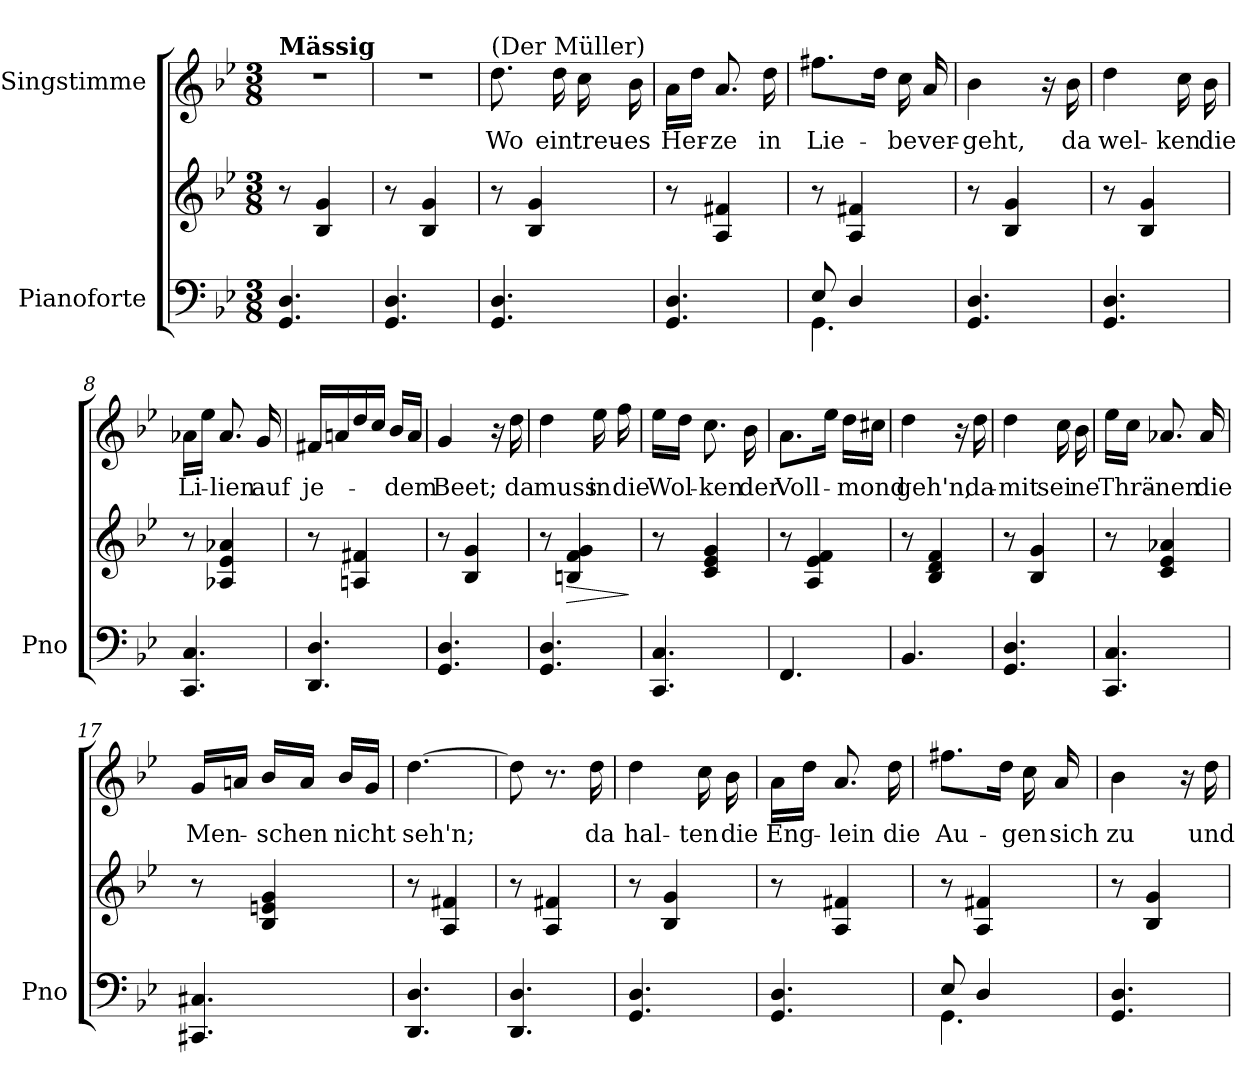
**kern	**kern	**dynam	**kern	**text
*part2	*part2	*part2	*part1	*part1
*staff3	*staff2	*staff2/3	*staff1	*staff1
*I"Pianoforte	*	*	*I"Singstimme	*
*I'Pno	*	*	*	*
*clefF4	*clefG2	*	*clefG2	*
*k[b-e-]	*k[b-e-]	*	*k[b-e-]	*
*M3/8	*M3/8	*	*M3/8	*
=1	=1	=1	=1	=1
!	!	!	!LO:TX:a:B:t=Mässig	!
!	!	!LO:DY:b=2	!	!
!	!	!LO:DY:n=1:b=2	!	!
!	!	!LO:DY:n=2:b=2	!	!
4.GG/ 4.D/	8r	other-dynamics p other-dynamics	4.r	.
.	4B-/ 4g/	.	.	.
=2	=2	=2	=2	=2
4.GG/ 4.D/	8r	.	4.r	.
.	4B-/ 4g/	.	.	.
=3	=3	=3	=3	=3
!	!	!	!LO:TX:a:t=(Der Müller)	!
!	!	!	!	!LO:LY:b
4.GG/ 4.D/	8r	.	8.dd\	Wo
.	4B-/ 4g/	.	.	.
!	!	!	!	!LO:LY:b
.	.	.	16dd\	ein
!	!	!	!	!LO:LY:b
.	.	.	16cc\	treu-
!	!	!	!	!LO:LY:b
.	.	.	16b-\	-es
=4	=4	=4	=4	=4
!	!	!	!	!LO:LY:b
4.GG/ 4.D/	8r	.	16a\LL	Her-
.	.	.	16dd\JJ	.
!	!	!	!	!LO:LY:b
.	4A/ 4f#X/	.	8.a/	ze
!	!	!	!	!LO:LY:b
.	.	.	16dd\	in
=5	=5	=5	=5	=5
*^	*	*	*	*
!	!	!	!	!	!LO:LY:b
8E-/	4.GG\	8r	.	8.ff#X\L	Lie-
4D/	.	4A/ 4f#X/	.	.	.
.	.	.	.	16dd\Jk	.
!	!	!	!	!	!LO:LY:b
.	.	.	.	16cc\	be
!	!	!	!	!	!LO:LY:b
.	.	.	.	16a/	ver-
*v	*v	*	*	*	*
=6	=6	=6	=6	=6
!	!	!	!	!LO:LY:b
4.GG/ 4.D/	8r	.	4b-\	-geht,
.	4B-/ 4g/	.	.	.
.	.	.	16r	.
!	!	!	!	!LO:LY:b
.	.	.	16b-\	da
!!LO:LB:g=z
=7	=7	=7	=7	=7
!	!	!	!	!LO:LY:b
4.GG/ 4.D/	8r	.	4dd\	wel-
.	4B-/ 4g/	.	.	.
!	!	!	!	!LO:LY:b
.	.	.	16cc\	-ken
!	!	!	!	!LO:LY:b
.	.	.	16b-\	die
=8	=8	=8	=8	=8
!	!	!	!	!LO:LY:b
4.CC/ 4.C/	8r	.	16a-X\LL	Li-
.	.	.	16ee-\JJ	.
!	!	!	!	!LO:LY:b
.	4A-X/ 4e-/ 4a-X/	.	8.a-/	lien
!	!	!	!	!LO:LY:b
.	.	.	16g/	auf
=9	=9	=9	=9	=9
!	!	!	!	!LO:LY:b
4.DD/ 4.D/	8r	.	16f#X/LL	je-
.	.	.	16an/	.
.	4An/ 4f#X/	.	16dd/	.
.	.	.	16cc/JJ	.
!	!	!	!	!LO:LY:b
.	.	.	16b-/LL	dem
.	.	.	16a/JJ	.
=10	=10	=10	=10	=10
!	!	!	!	!LO:LY:b
4.GG/ 4.D/	8r	.	4g/	Beet;
.	4B-/ 4g/	.	.	.
.	.	.	16r	.
!	!	!	!	!LO:LY:b
.	.	.	16dd\	da
=11	=11	=11	=11	=11
!	!	!	!	!LO:LY:b
4.GG/ 4.D/	8r	.	4dd\	muss
!	!	!LO:HP:b	!	!
.	4Bn/ 4f/ 4g/	>	.	.
!	!	!	!	!LO:LY:b
.	.	.	16ee-\	in
!	!	!	!	!LO:LY:b
.	.	.	16ff\	die
.	.	]	.	.
=12	=12	=12	=12	=12
!	!	!	!	!LO:LY:b
4.CC/ 4.C/	8r	.	16ee-\LL	Wol-
.	.	.	16dd\JJ	.
!	!	!	!	!LO:LY:b
.	4c/ 4e-/ 4g/	.	8.cc\	-ken
!	!	!	!	!LO:LY:b
.	.	.	16b-\	der
=13	=13	=13	=13	=13
!	!	!	!	!LO:LY:b
4.FF/	8r	.	8.a\L	Voll-
.	4A/ 4e-/ 4f/	.	.	.
.	.	.	16ee-\Jk	.
!	!	!	!	!LO:LY:b
.	.	.	16dd\LL	mond
.	.	.	16cc#X\JJ	.
!!LO:LB:g=z
=14	=14	=14	=14	=14
!	!	!	!	!LO:LY:b
4.BB-/	8r	.	4dd\	geh'n,
.	4B-/ 4d/ 4f/	.	.	.
.	.	.	16r	.
!	!	!	!	!LO:LY:b
.	.	.	16dd\	da-
=15	=15	=15	=15	=15
!	!	!	!	!LO:LY:b
4.GG/ 4.D/	8r	.	4dd\	-mit
.	4B-/ 4g/	.	.	.
!	!	!	!	!LO:LY:b
.	.	.	16cc\	sei
!	!	!	!	!LO:LY:b
.	.	.	16b-\	ne
=16	=16	=16	=16	=16
!	!	!	!	!LO:LY:b
4.CC/ 4.C/	8r	.	16ee-\LL	Thrä-
.	.	.	16cc\JJ	.
!	!	!	!	!LO:LY:b
.	4c/ 4e-/ 4a-X/	.	8.a-X/	-nen
!	!	!	!	!LO:LY:b
.	.	.	16a-/	die
=17	=17	=17	=17	=17
!	!	!	!	!LO:LY:b
4.CC#X/ 4.C#X/	8r	.	16g/LL	Men-
.	.	.	16an/JJ	.
!	!	!	!	!LO:LY:b
.	4B-/ 4en/ 4g/	.	16b-/LL	-schen
.	.	.	16a/JJ	.
!	!	!	!	!LO:LY:b
.	.	.	16b-/LL	nicht
.	.	.	16g/JJ	.
=18	=18	=18	=18	=18
!	!	!	!	!LO:LY:b
4.DD/ 4.D/	8r	.	[4.dd\	-seh'n;
.	4A/ 4f#X/	.	.	.
=19	=19	=19	=19	=19
4.DD/ 4.D/	8r	.	8dd\]	.
.	4A/ 4f#X/	.	8.r	.
!	!	!	!	!LO:LY:b
.	.	.	16dd\	da
=20	=20	=20	=20	=20
!	!	!	!	!LO:LY:b
4.GG/ 4.D/	8r	.	4dd\	hal-
.	4B-/ 4g/	.	.	.
!	!	!	!	!LO:LY:b
.	.	.	16cc\	-ten
!	!	!	!	!LO:LY:b
.	.	.	16b-\	die
=21	=21	=21	=21	=21
!	!	!	!	!LO:LY:b
4.GG/ 4.D/	8r	.	16a\LL	Eng-
.	.	.	16dd\JJ	.
!	!	!	!	!LO:LY:b
.	4A/ 4f#X/	.	8.a/	-lein
!	!	!	!	!LO:LY:b
.	.	.	16dd\	die
!!LO:LB:g=z
=22	=22	=22	=22	=22
*^	*	*	*	*
!	!	!	!	!	!LO:LY:b
8E-/	4.GG\	8r	.	8.ff#X\L	Au-
4D/	.	4A/ 4f#X/	.	.	.
.	.	.	.	16dd\Jk	.
!	!	!	!	!	!LO:LY:b
.	.	.	.	16cc\	gen
!	!	!	!	!	!LO:LY:b
.	.	.	.	16a/	sich
*v	*v	*	*	*	*
=23	=23	=23	=23	=23
!	!	!	!	!LO:LY:b
4.GG/ 4.D/	8r	.	4b-\	zu
.	4B-/ 4g/	.	.	.
.	.	.	16r	.
!	!	!	!	!LO:LY:b
.	.	.	16dd\	und
=	=	=	=	=
*-	*-	*-	*-	*-
